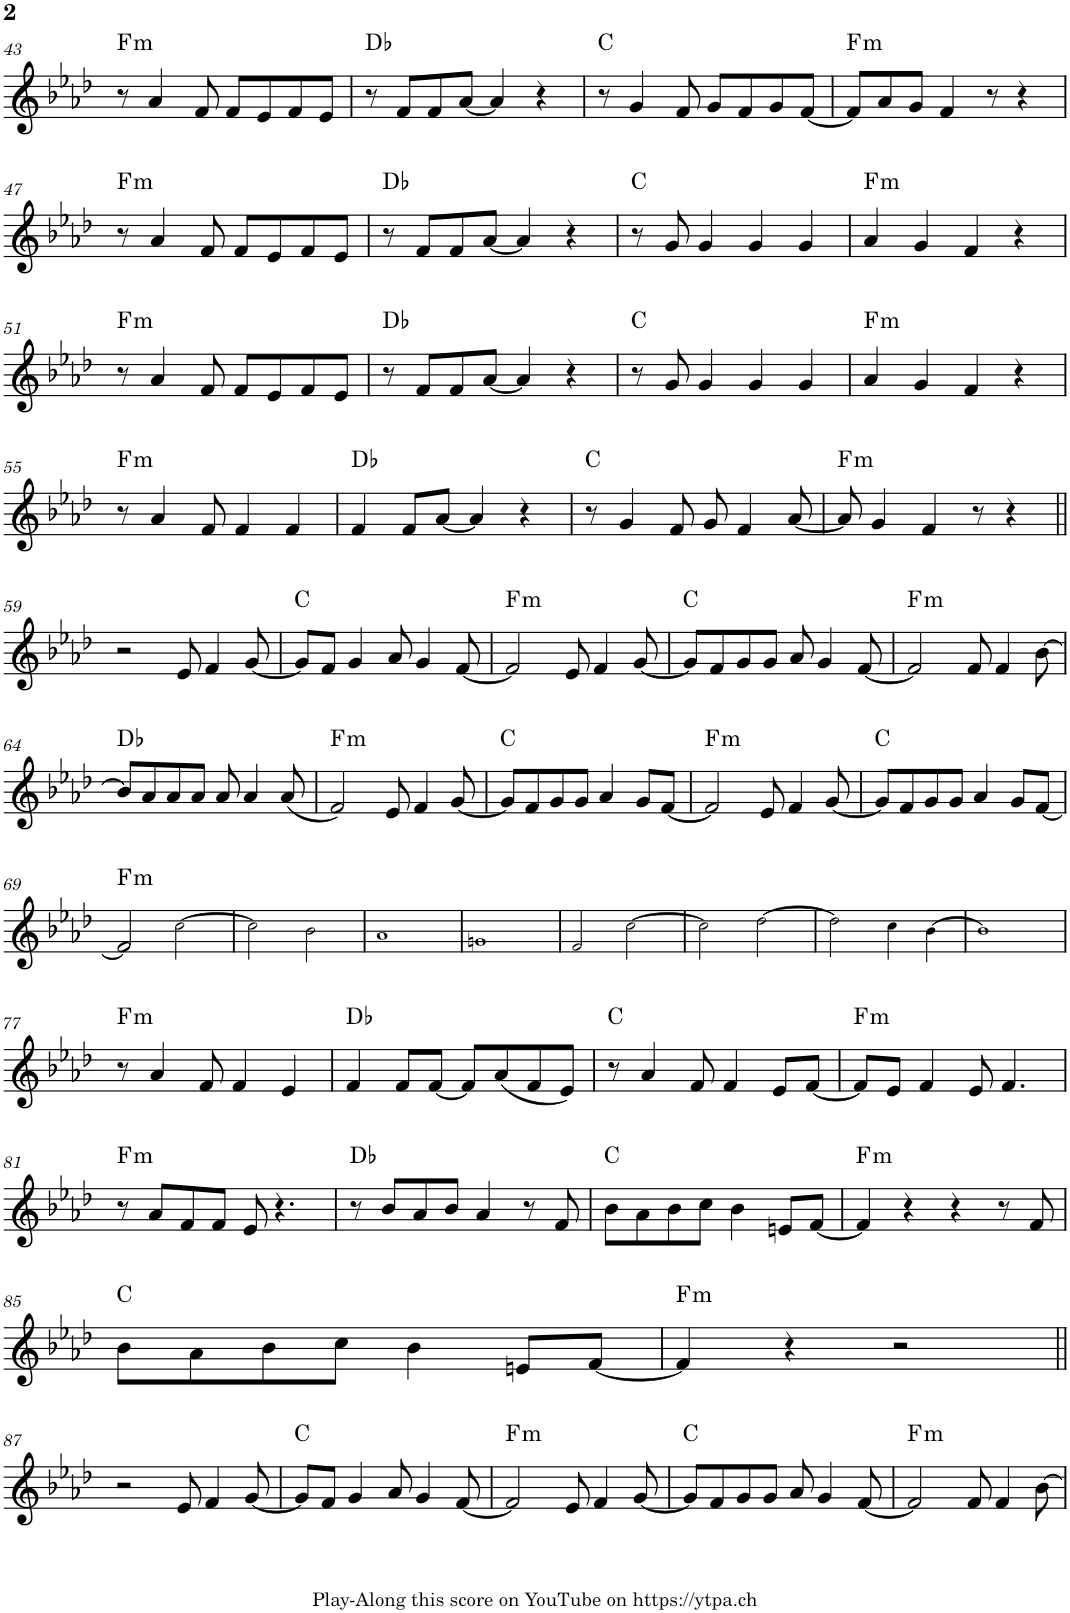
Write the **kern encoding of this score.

**kern	**harte
*part1	*part1
*staff1	*
*I"Piano	*
*I'Pno.	*
!!LO:PB:g=z
*clefG2	*
*k[b-e-a-d-]	*
*M4/4	*
=43	=43
!	!LO:H:kt=m
8r	F:min
4a-/	.
8f/	.
8f/L	.
8e-/	.
8f/	.
8e-/J	.
=44	=44
8r	Db:maj
8f/L	.
8f/	.
[8a-/J	.
4a-/]	.
4r	.
=45	=45
8r	C:maj
4g/	.
8f/	.
8g/L	.
8f/	.
8g/	.
[8f/J	.
=46	=46
!	!LO:H:kt=m
8f/L]	F:min
8a-/	.
8g/J	.
4f/	.
8r	.
4r	.
!!LO:LB:g=z
=47	=47
!	!LO:H:kt=m
8r	F:min
4a-/	.
8f/	.
8f/L	.
8e-/	.
8f/	.
8e-/J	.
=48	=48
8r	Db:maj
8f/L	.
8f/	.
[8a-/J	.
4a-/]	.
4r	.
=49	=49
8r	C:maj
8g/	.
4g/	.
4g/	.
4g/	.
=50	=50
!	!LO:H:kt=m
4a-/	F:min
4g/	.
4f/	.
4r	.
!!LO:LB:g=z
=51	=51
!	!LO:H:kt=m
8r	F:min
4a-/	.
8f/	.
8f/L	.
8e-/	.
8f/	.
8e-/J	.
=52	=52
8r	Db:maj
8f/L	.
8f/	.
[8a-/J	.
4a-/]	.
4r	.
=53	=53
8r	C:maj
8g/	.
4g/	.
4g/	.
4g/	.
=54	=54
!	!LO:H:kt=m
4a-/	F:min
4g/	.
4f/	.
4r	.
!!LO:LB:g=z
=55	=55
!	!LO:H:kt=m
8r	F:min
4a-/	.
8f/	.
4f/	.
4f/	.
=56	=56
4f/	Db:maj
8f/L	.
[8a-/J	.
4a-/]	.
4r	.
=57	=57
8r	C:maj
4g/	.
8f/	.
8g/	.
4f/	.
[8a-/	.
=58	=58
!	!LO:H:kt=m
8a-/]	F:min
4g/	.
4f/	.
8r	.
4r	.
!!LO:LB:g=z
=59||	=59||
2r	.
8e-/	.
4f/	.
[8g/	.
=60	=60
8g/L]	C:maj
8f/J	.
4g/	.
8a-/	.
4g/	.
[8f/	.
=61	=61
!	!LO:H:kt=m
2f/]	F:min
8e-/	.
4f/	.
[8g/	.
=62	=62
8g/L]	C:maj
8f/	.
8g/	.
8g/J	.
8a-/	.
4g/	.
[8f/	.
=63	=63
!	!LO:H:kt=m
2f/]	F:min
8f/	.
4f/	.
[8b-\	.
!!LO:LB:g=z
=64	=64
8b-/L]	Db:maj
8a-/	.
8a-/	.
8a-/J	.
8a-/	.
4a-/	.
(8a-/	.
=65	=65
!	!LO:H:kt=m
2f/)	F:min
8e-/	.
4f/	.
[8g/	.
=66	=66
8g/L]	C:maj
8f/	.
8g/	.
8g/J	.
4a-/	.
8g/L	.
[8f/J	.
=67	=67
!	!LO:H:kt=m
2f/]	F:min
8e-/	.
4f/	.
[8g/	.
=68	=68
8g/L]	C:maj
8f/	.
8g/	.
8g/J	.
4a-/	.
8g/L	.
[8f/J	.
!!LO:LB:g=z
=69	=69
!	!LO:H:kt=m
2f/]	F:min
[2cc!\	.
=70	=70
2cc!\]	.
2b-!\	.
=71	=71
1a-!	.
=72	=72
1gn!	.
=73	=73
2f!/	.
[2cc!\	.
=74	=74
2cc!\]	.
[2dd-!\	.
=75	=75
2dd-!\]	.
4cc!\	.
[4b-!\	.
=76	=76
1b-!]	.
!!LO:LB:g=z
=77	=77
!	!LO:H:kt=m
8r	F:min
4a-/	.
8f/	.
4f/	.
4e-/	.
=78	=78
4f/	Db:maj
8f/L	.
[8f/J	.
8f/L]	.
(8a-/	.
8f/	.
8e-/J)	.
=79	=79
8r	C:maj
4a-/	.
8f/	.
4f/	.
8e-/L	.
[8f/J	.
=80	=80
!	!LO:H:kt=m
8f/L]	F:min
8e-/J	.
4f/	.
8e-/	.
4.f/	.
!!LO:LB:g=z
=81	=81
!	!LO:H:kt=m
8r	F:min
8a-/L	.
8f/	.
8f/J	.
8e-/	.
4.r	.
=82	=82
8r	Db:maj
8b-/L	.
8a-/	.
8b-/J	.
4a-/	.
8r	.
8f/	.
=83	=83
8b-\L	C:maj
8a-\	.
8b-\	.
8cc\J	.
4b-\	.
8en/L	.
[8f/J	.
=84	=84
!	!LO:H:kt=m
4f/]	F:min
4r	.
4r	.
8r	.
8f/	.
!!LO:LB:g=z
=85	=85
8b-\L	C:maj
8a-\	.
8b-\	.
8cc\J	.
4b-\	.
8en/L	.
[8f/J	.
=86	=86
!	!LO:H:kt=m
4f/]	F:min
4r	.
2r	.
!!LO:LB:g=z
=87||	=87||
2r	.
8e-/	.
4f/	.
[8g/	.
=88	=88
8g/L]	C:maj
8f/J	.
4g/	.
8a-/	.
4g/	.
[8f/	.
=89	=89
!	!LO:H:kt=m
2f/]	F:min
8e-/	.
4f/	.
[8g/	.
=90	=90
8g/L]	C:maj
8f/	.
8g/	.
8g/J	.
8a-/	.
4g/	.
[8f/	.
=91	=91
!	!LO:H:kt=m
2f/]	F:min
8f/	.
4f/	.
[8b-\	.
=	=
*-	*-
